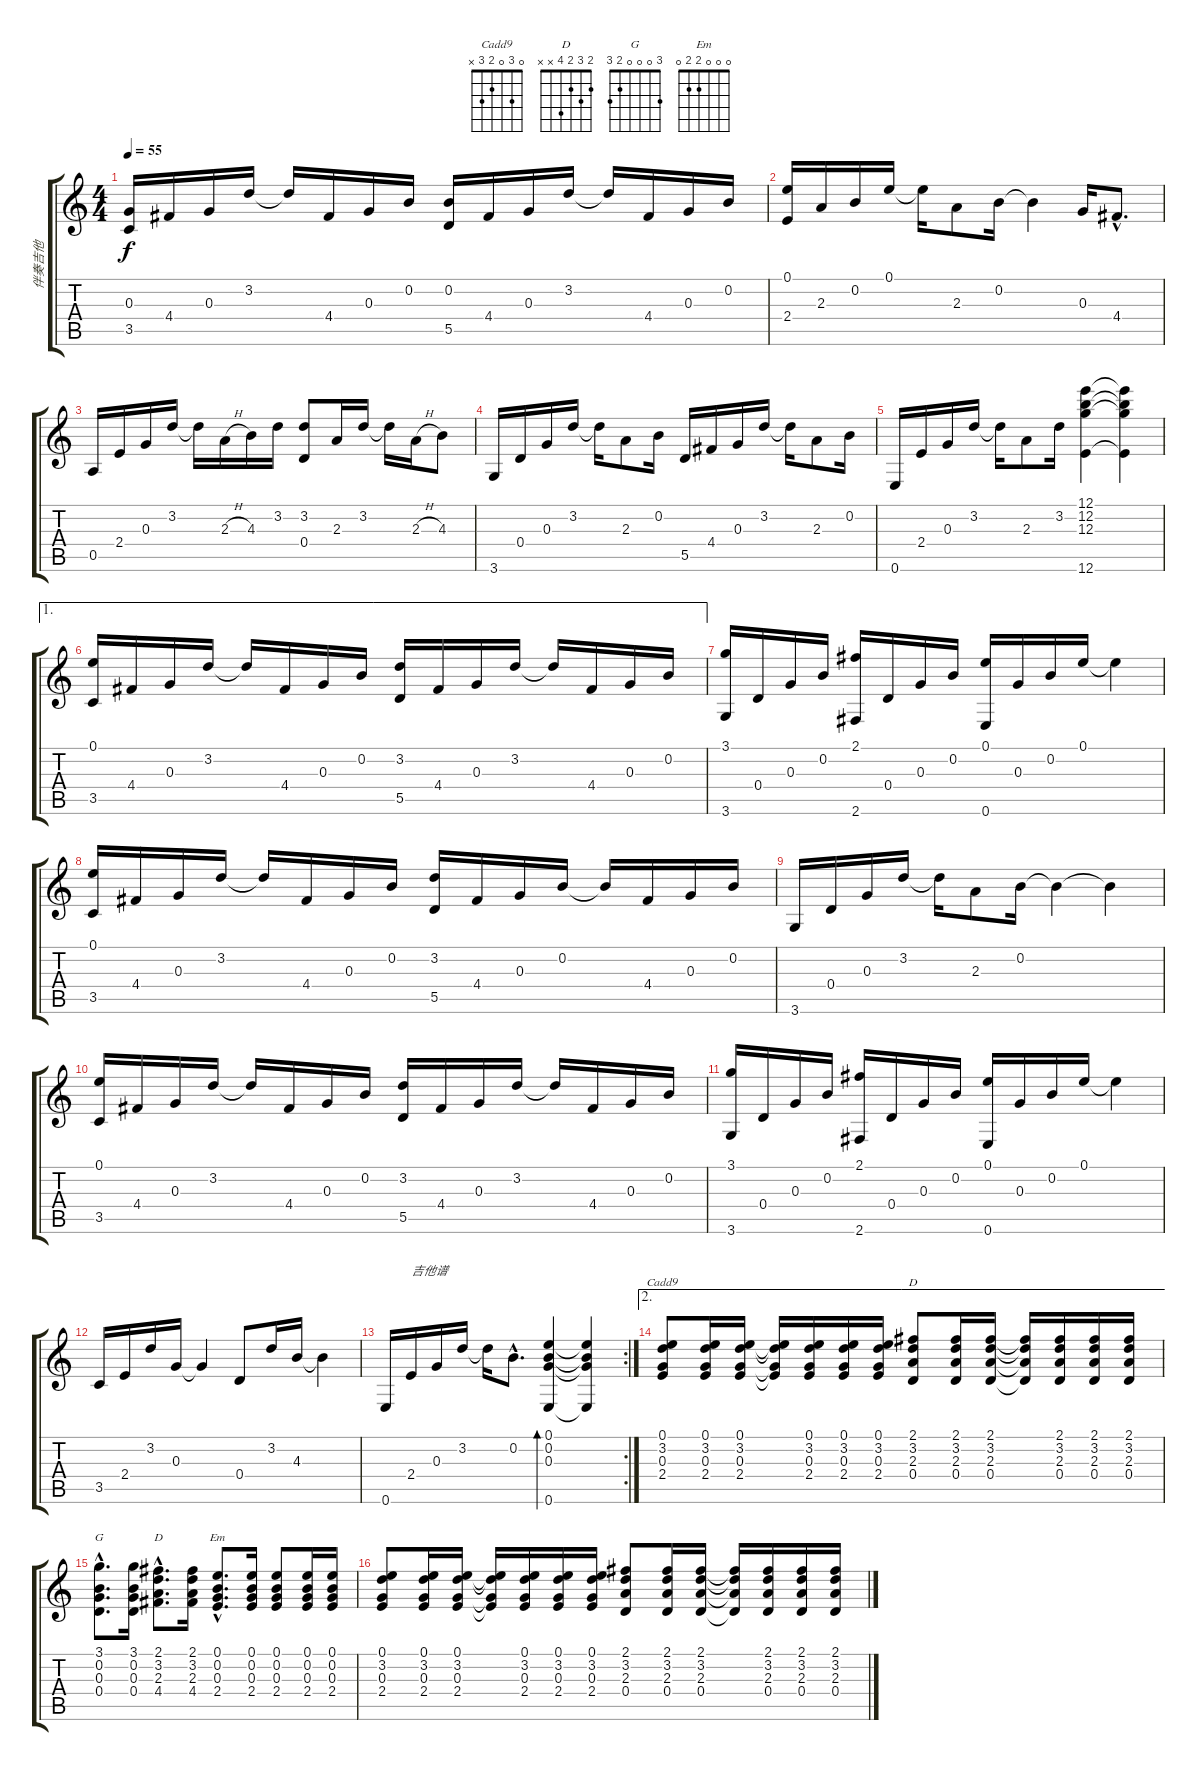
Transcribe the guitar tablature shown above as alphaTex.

\track ("伴奏吉他" "伴奏吉他") {instrument acousticguitarsteel}
\staff {score tabs}
\tuning (E4 B3 G3 D3 A2 E2) {hide}
\chord ("Cadd9" 0 3 0 2 3 x)
\chord ("D" 2 3 2 0 x x)
\chord ("G" 3 0 0 0 2 3)
\chord ("D" 2 3 2 4 x x)
\chord ("Em" 0 0 0 2 2 0)
\ts (4 4)
\tempo 55
\clef g2
\ks c
(0.3 3.5).16{dy f} 4.4.16 0.3.16 3.2.16 3.2{t}.16 4.4.16 0.3.16 0.2.16 (0.2 5.5).16 4.4.16 0.3.16 3.2.16 3.2{t}.16 4.4.16 0.3.16 0.2.16 |
(0.1 2.4).16 2.3.16 0.2.16 0.1.16 0.1{t}.16 2.3.8 0.2.16 0.2{t}.4 0.3.16 4.4{hac}.8{d} |
0.5.16 2.4.16 0.3.16 3.2.16 3.2{t}.16 2.3{h}.16 4.3.16 3.2.16 (3.2 0.4).8 2.3.16 3.2.16 3.2{t}.16 2.3{h}.16 4.3.8 |
3.6.16 0.4.16 0.3.16 3.2.16 3.2{t}.16 2.3.8 0.2.16 5.5.16 4.4.16 0.3.16 3.2.16 3.2{t}.16 2.3.8 0.2.16 |
0.6.16 2.4.16 0.3.16 3.2.16 3.2{t}.16 2.3.8 3.2.16 (12.1 12.2 12.3 12.6).4 (12.1{t} 12.2{t} 12.3{t} 12.6{t}).4 |
\ae 1
(0.1 3.5).16 4.4.16 0.3.16 3.2.16 3.2{t}.16 4.4.16 0.3.16 0.2.16 (3.2 5.5).16 4.4.16 0.3.16 3.2.16 3.2{t}.16 4.4.16 0.3.16 0.2.16 |
(3.1 3.6).16 0.4.16 0.3.16 0.2.16 (2.1 2.6).16 0.4.16 0.3.16 0.2.16 (0.1 0.6).16 0.3.16 0.2.16 0.1.16 0.1{t}.4 |
(0.1 3.5).16 4.4.16 0.3.16 3.2.16 3.2{t}.16 4.4.16 0.3.16 0.2.16 (3.2 5.5).16 4.4.16 0.3.16 0.2.16 0.2{t}.16 4.4.16 0.3.16 0.2.16 |
3.6.16 0.4.16 0.3.16 3.2.16 3.2{t}.16 2.3.8 0.2.16 0.2{t}.4 0.2{t}.4 |
(0.1 3.5).16 4.4.16 0.3.16 3.2.16 3.2{t}.16 4.4.16 0.3.16 0.2.16 (3.2 5.5).16 4.4.16 0.3.16 3.2.16 3.2{t}.16 4.4.16 0.3.16 0.2.16 |
(3.1 3.6).16 0.4.16 0.3.16 0.2.16 (2.1 2.6).16 0.4.16 0.3.16 0.2.16 (0.1 0.6).16 0.3.16 0.2.16 0.1.16 0.1{t}.4 |
3.5.16 2.4.16 3.2.16 0.3.16 0.3{t}.4 0.4.8 3.2.16 4.3.16 4.3{t}.4 |
\rc 2
0.6.16 2.4.16{txt "吉他谱"} 0.3.16 3.2.16 3.2{t}.16 0.2{hac}.8{d} (0.1 0.2 0.3 0.6).4{bd 60} (0.1{t} 0.2{t} 0.3{t} 0.6{t}).4 |
\ae 2
(0.1 3.2 0.3 2.4).8{ch "Cadd9" volume 10} (0.1 3.2 0.3 2.4).16 (0.1 3.2 0.3 2.4).16 (0.1{t} 3.2{t} 0.3{t} 2.4{t}).16 (0.1 3.2 0.3 2.4).16 (0.1 3.2 0.3 2.4).16 (0.1 3.2 0.3 2.4).16 (2.1 3.2 2.3 0.4).8{ch "D"} (2.1 3.2 2.3 0.4).16 (2.1 3.2 2.3 0.4).16 (2.1{t} 3.2{t} 2.3{t} 0.4{t}).16 (2.1 3.2 2.3 0.4).16 (2.1 3.2 2.3 0.4).16 (2.1 3.2 2.3 0.4).16 |
(3.1{hac} 0.2{hac} 0.3{hac} 0.4{hac}).8{d ch "G"} (3.1 0.2 0.3 0.4).16 (2.1{hac} 3.2{hac} 2.3{hac} 4.4{hac}).8{d ch "D"} (2.1 3.2 2.3 4.4).16 (0.1{hac} 0.2{hac} 0.3{hac} 2.4{hac}).8{d ch "Em"} (0.1 0.2 0.3 2.4).16 (0.1 0.2 0.3 2.4).8 (0.1 0.2 0.3 2.4).16 (0.1 0.2 0.3 2.4).16 |
(0.1 3.2 0.3 2.4).8 (0.1 3.2 0.3 2.4).16 (0.1 3.2 0.3 2.4).16 (0.1{t} 3.2{t} 0.3{t} 2.4{t}).16 (0.1 3.2 0.3 2.4).16 (0.1 3.2 0.3 2.4).16 (0.1 3.2 0.3 2.4).16 (2.1 3.2 2.3 0.4).8 (2.1 3.2 2.3 0.4).16 (2.1 3.2 2.3 0.4).16 (2.1{t} 3.2{t} 2.3{t} 0.4{t}).16 (2.1 3.2 2.3 0.4).16 (2.1 3.2 2.3 0.4).16 (2.1 3.2 2.3 0.4).16
